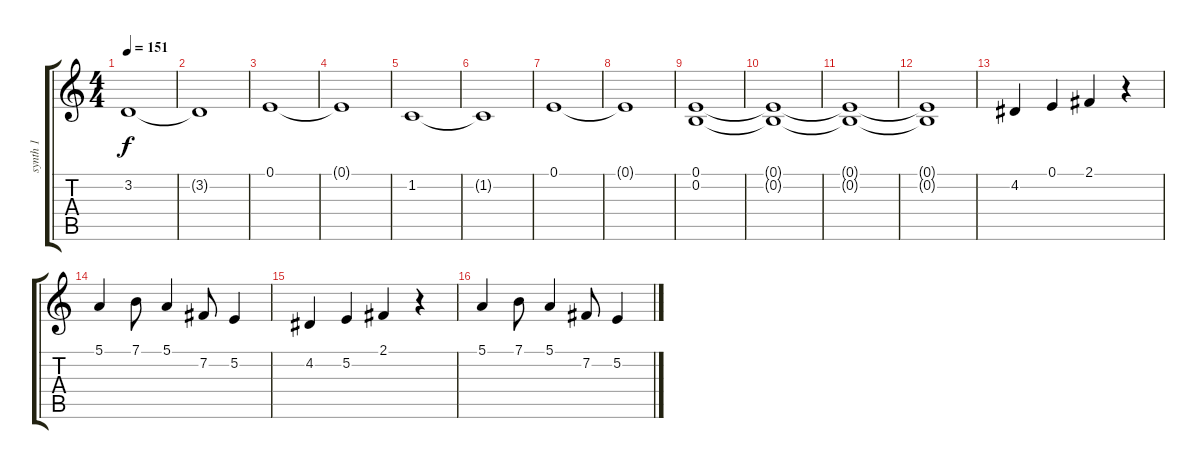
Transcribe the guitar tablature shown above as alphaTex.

\track ("synth 1" "synth 1") {instrument synthstrings1}
\staff {score tabs}
\tuning (E4 B3 G3 D3 A2 E2) {hide}
\ts (4 4)
\tempo 151
\clef g2
\ks c
3.2.1{dy f instrument synthstrings1} |
3.2{t}.1 |
0.1.1 |
0.1{t}.1 |
1.2.1 |
1.2{t}.1 |
0.1.1 |
0.1{t}.1 |
(0.1 0.2).1 |
(0.1{t} 0.2{t}).1 |
(0.1{t} 0.2{t}).1 |
(0.1{t} 0.2{t}).1 |
4.2.4 0.1.4 2.1.4 r.4 |
5.1.4 7.1.8 5.1.4 7.2.8 5.2.4 |
4.2.4 5.2.4 2.1.4 r.4 |
5.1.4 7.1.8 5.1.4 7.2.8 5.2.4
